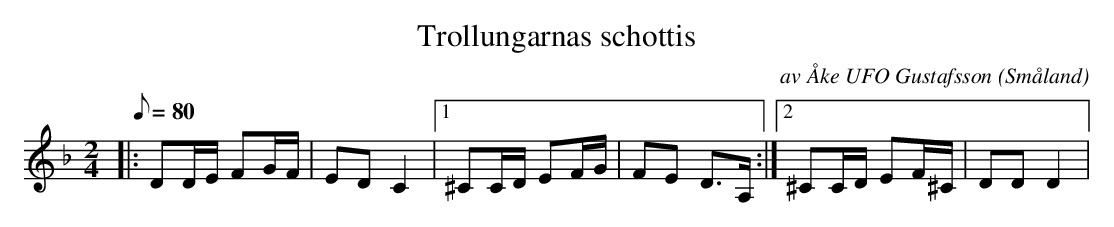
X:1
T:Trollungarnas schottis
C:av Åke UFO Gustafsson
O:Småland
M:2/4
L:1/8
K:F
Q:80
|: DD/E/  FG/F/ | ED C2 |1 ^CC/D/ EF/G/ | FE D>A, :|2 ^CC/D/ EF/^C/ | DD D2 |
